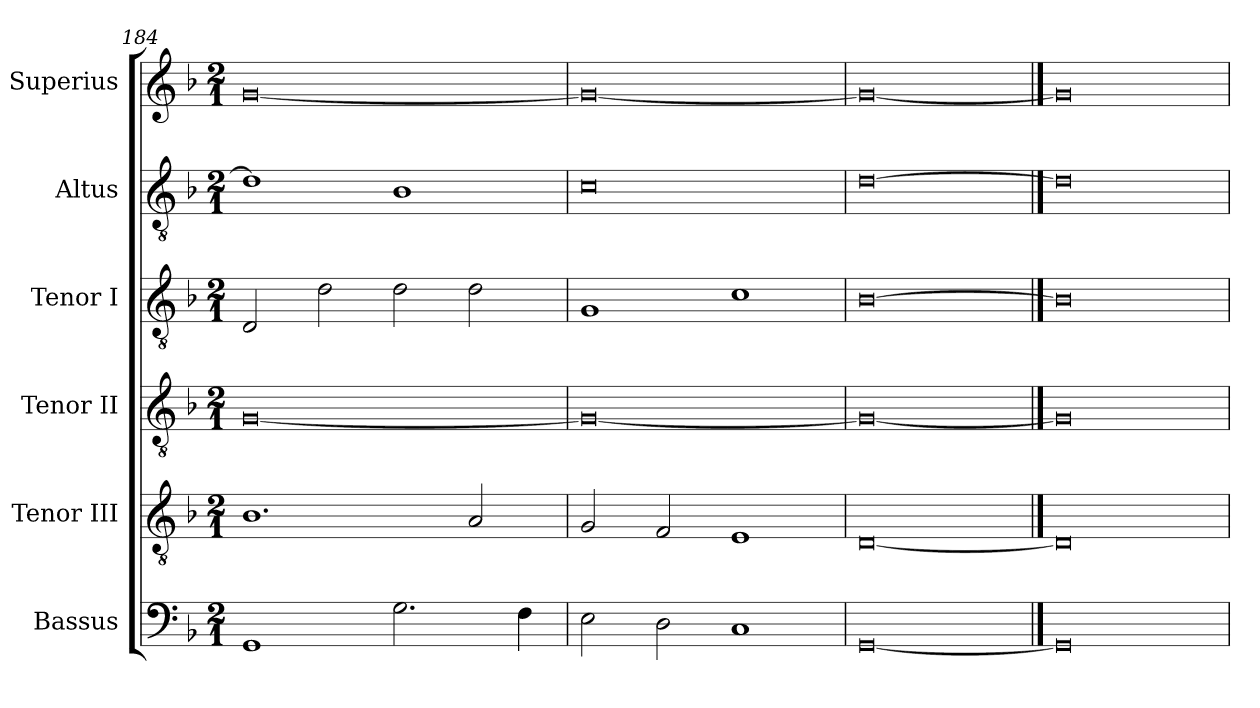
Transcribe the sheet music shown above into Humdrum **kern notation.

**kern	**kern	**kern	**kern	**kern	**kern
*part6	*part5	*part4	*part3	*part2	*part1
*staff6	*staff5	*staff4	*staff3	*staff2	*staff1
*I"Bassus	*I"Tenor III	*I"Tenor II	*I"Tenor I	*I"Altus	*I"Superius
*I'B	*I'T. III	*I'T. II	*I'T. I	*I'A	*I'S
*clefF4	*clefGv2	*clefGv2	*clefGv2	*clefGv2	*clefG2
*k[b-]	*k[b-]	*k[b-]	*k[b-]	*k[b-]	*k[b-]
*F:	*F:	*F:	*F:	*F:	*F:
*M2/1	*M2/1	*M2/1	*M2/1	*M2/1	*M2/1
=184	=184	=184	=184	=184	=184
1GG	1.B-	[0G	2D	1d]	[0g
.	.	.	2d	.	.
2.G	.	.	2d	1B-	.
.	2A	.	2d	.	.
4F	.	.	.	.	.
=185	=185	=185	=185	=185	=185
2E	2G	0G_	1G	0c	0g_
2D	2F	.	.	.	.
1C	1E	.	1c	.	.
=186	=186	=186	=186	=186	=186
[0GG	[0D	0G_	[0B-	[0d	0g_
==187	==187	==187	==187	==187	==187
0GG]	0D]	0G]	0B-]	0d]	0g]
=	=	=	=	=	=
*-	*-	*-	*-	*-	*-
